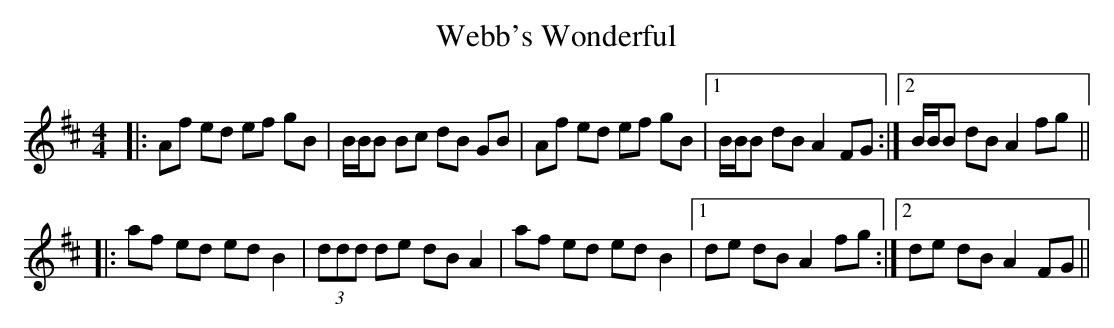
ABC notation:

X:1
T: Webb's Wonderful
M: 4/4
L: 1/8
K: Dmaj
|:Af ed ef gB|B/B/B Bc dB GB|Af ed ef gB|1 B/B/B dB A2 FG:|2 B/B/B dB A2 fg||
|:af ed ed B2|(3ddd de dB A2|af ed ed B2|1 de dB A2 fg:|2 de dB A2 FG||
